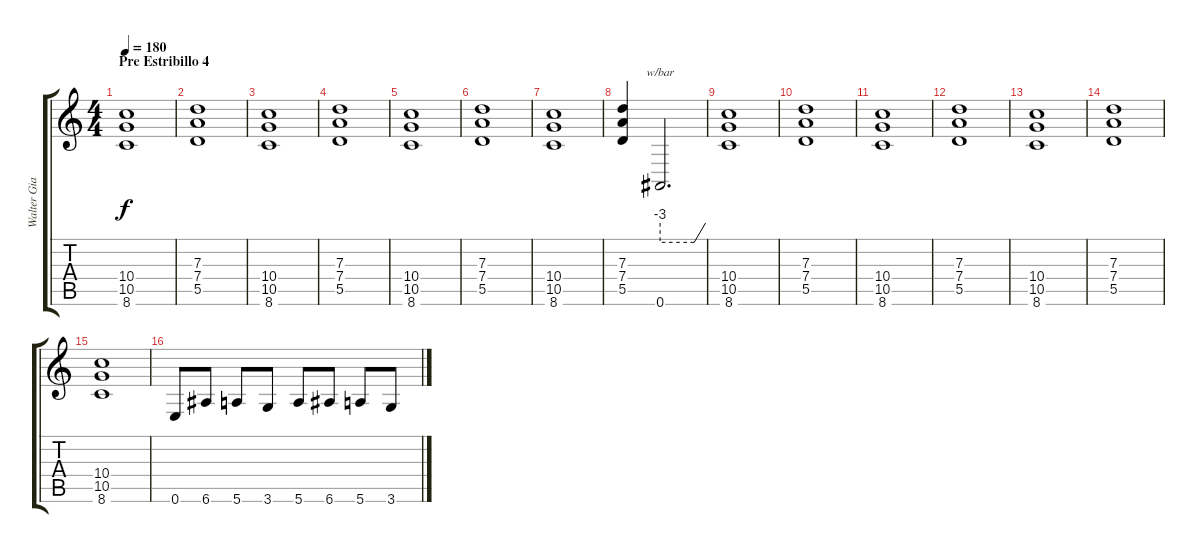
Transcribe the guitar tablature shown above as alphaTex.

\track ("Walter Giardino" "Walter Gia") {instrument distortionguitar}
\staff {score tabs}
\tuning (E4 B3 G3 D3 A2 E2) {hide}
\ts (4 4)
\section ("" "Pre Estribillo 4")
\tempo 180
\clef g2
\ks c
(10.4 10.5 8.6).1{dy f} |
(7.3 7.4 5.5).1 |
(10.4 10.5 8.6).1 |
(7.3 7.4 5.5).1 |
(10.4 10.5 8.6).1 |
(7.3 7.4 5.5).1 |
(10.4 10.5 8.6).1 |
(7.3 7.4 5.5).4 0.6.2{d tbe (custom default 0 -12 45 -12 60 0)} |
(10.4 10.5 8.6).1 |
(7.3 7.4 5.5).1 |
(10.4 10.5 8.6).1 |
(7.3 7.4 5.5).1 |
(10.4 10.5 8.6).1 |
(7.3 7.4 5.5).1 |
(10.4 10.5 8.6).1 |
0.6.8 6.6.8 5.6.8 3.6.8 5.6.8 6.6.8 5.6.8 3.6.8
